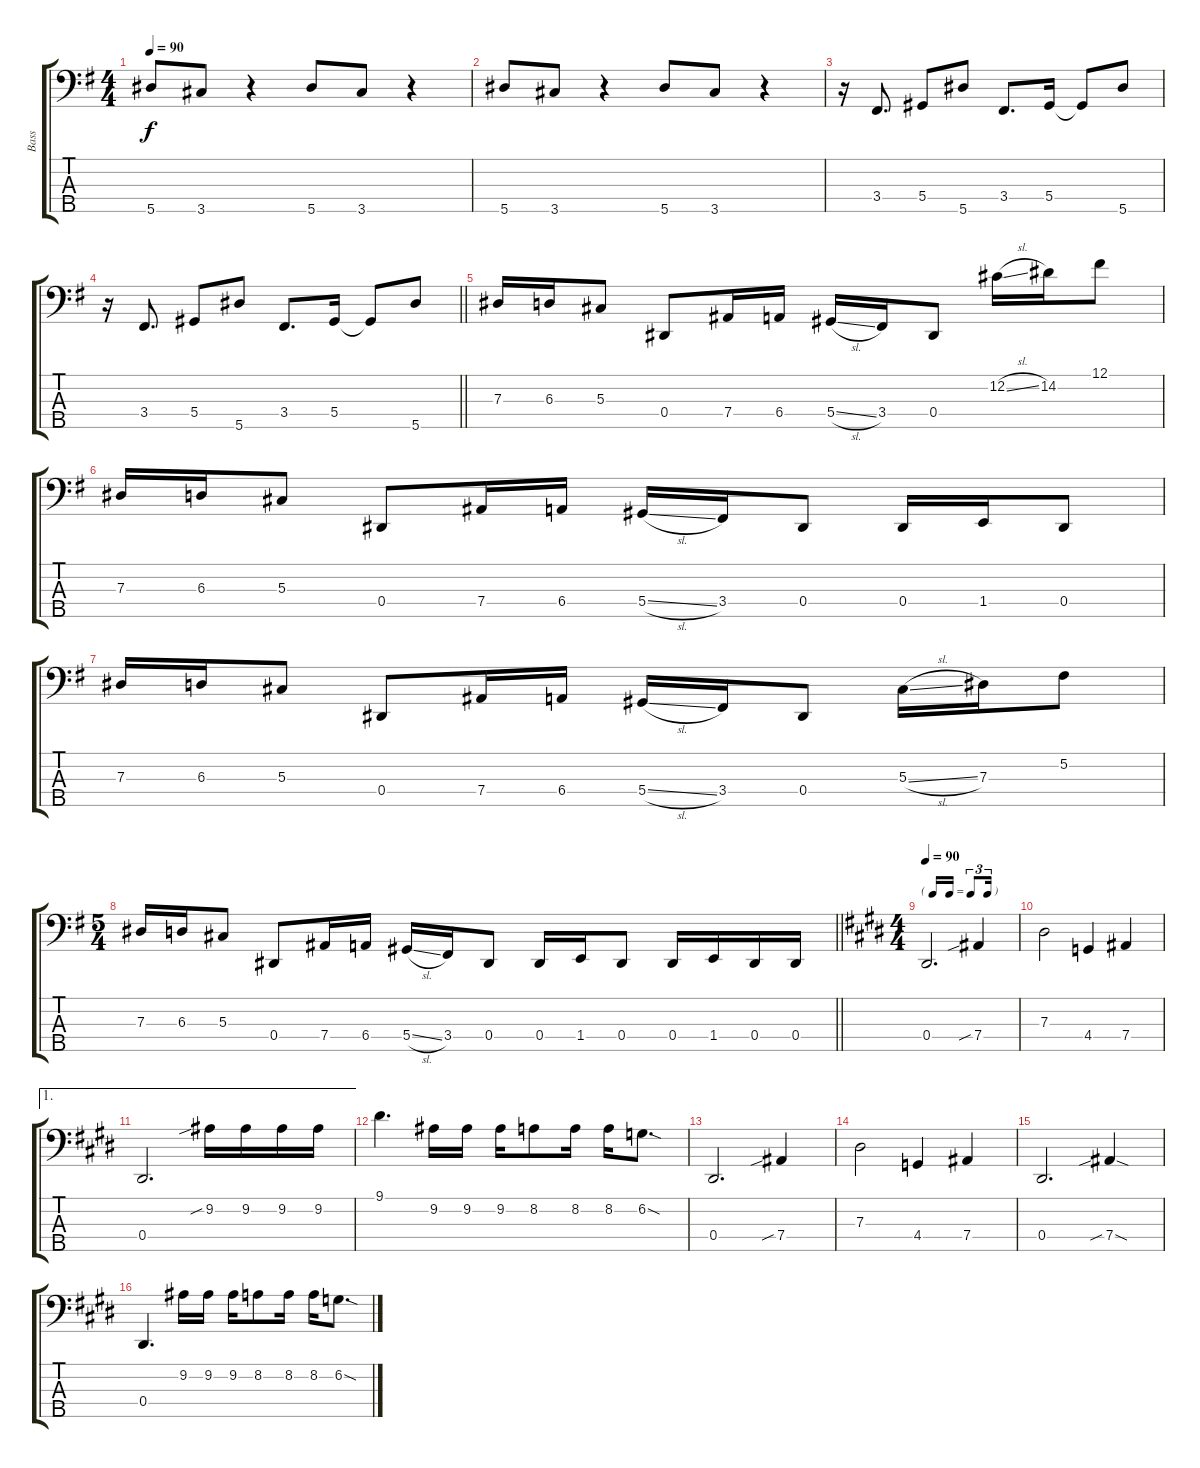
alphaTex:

\track ("Bass" "Bass") {instrument electricbasspick}
\staff {score tabs}
\tuning (Gb2 Db2 Ab1 Eb1 Bb1) {hide}
\ts (4 4)
\tempo 90
\clef f4
\ks g
5.5.8{dy f} 3.5.8 r.4 5.5.8 3.5.8 r.4 |
5.5.8 3.5.8 r.4 5.5.8 3.5.8 r.4 |
r.16 3.4.8{d} 5.4.8 5.5.8 3.4.8{d} 5.4.16 5.4{t}.8 5.5.8 |
\barLineRight lightlight
r.16 3.4.8{d} 5.4.8 5.5.8 3.4.8{d} 5.4.16 5.4{t}.8 5.5.8 |
7.3.16 6.3.16 5.3.8 0.4.8 7.4.16 6.4.16 5.4{sl}.16 3.4.16 0.4.8 12.2{sl}.16 14.2.16 12.1.8 |
7.3.16 6.3.16 5.3.8 0.4.8 7.4.16 6.4.16 5.4{sl}.16 3.4.16 0.4.8 0.4.16 1.4.16 0.4.8 |
7.3.16 6.3.16 5.3.8 0.4.8 7.4.16 6.4.16 5.4{sl}.16 3.4.16 0.4.8 5.3{sl}.16 7.3.16 5.2.8 |
\ts (5 4)
\barLineRight lightlight
7.3.16 6.3.16 5.3.8 0.4.8 7.4.16 6.4.16 5.4{sl}.16 3.4.16 0.4.8 0.4.16 1.4.16 0.4.8 0.4.16 1.4.16 0.4.16 0.4.16 |
\ts (4 4)
\tf triplet16th
\section ("" " ")
\tempo 90
\ks e
0.4.2{d} 7.4{sib}.4 |
\ks c#minor
7.3.2 4.4.4 7.4.4 |
\ae 1
0.4.2{d} 9.2{sib}.16 9.2.16 9.2.16 9.2.16 |
9.1.4{d} 9.2.16 9.2.16 9.2.16 8.2.8 8.2.16 8.2.16 6.2{sod}.8{d} |
0.4.2{d} 7.4{sib}.4 |
7.3.2 4.4.4 7.4.4 |
0.4.2{d} 7.4{sib sod}.4 |
0.4.4{d} 9.2.16 9.2.16 9.2.16 8.2.8 8.2.16 8.2.16 6.2{sod}.8{d}
